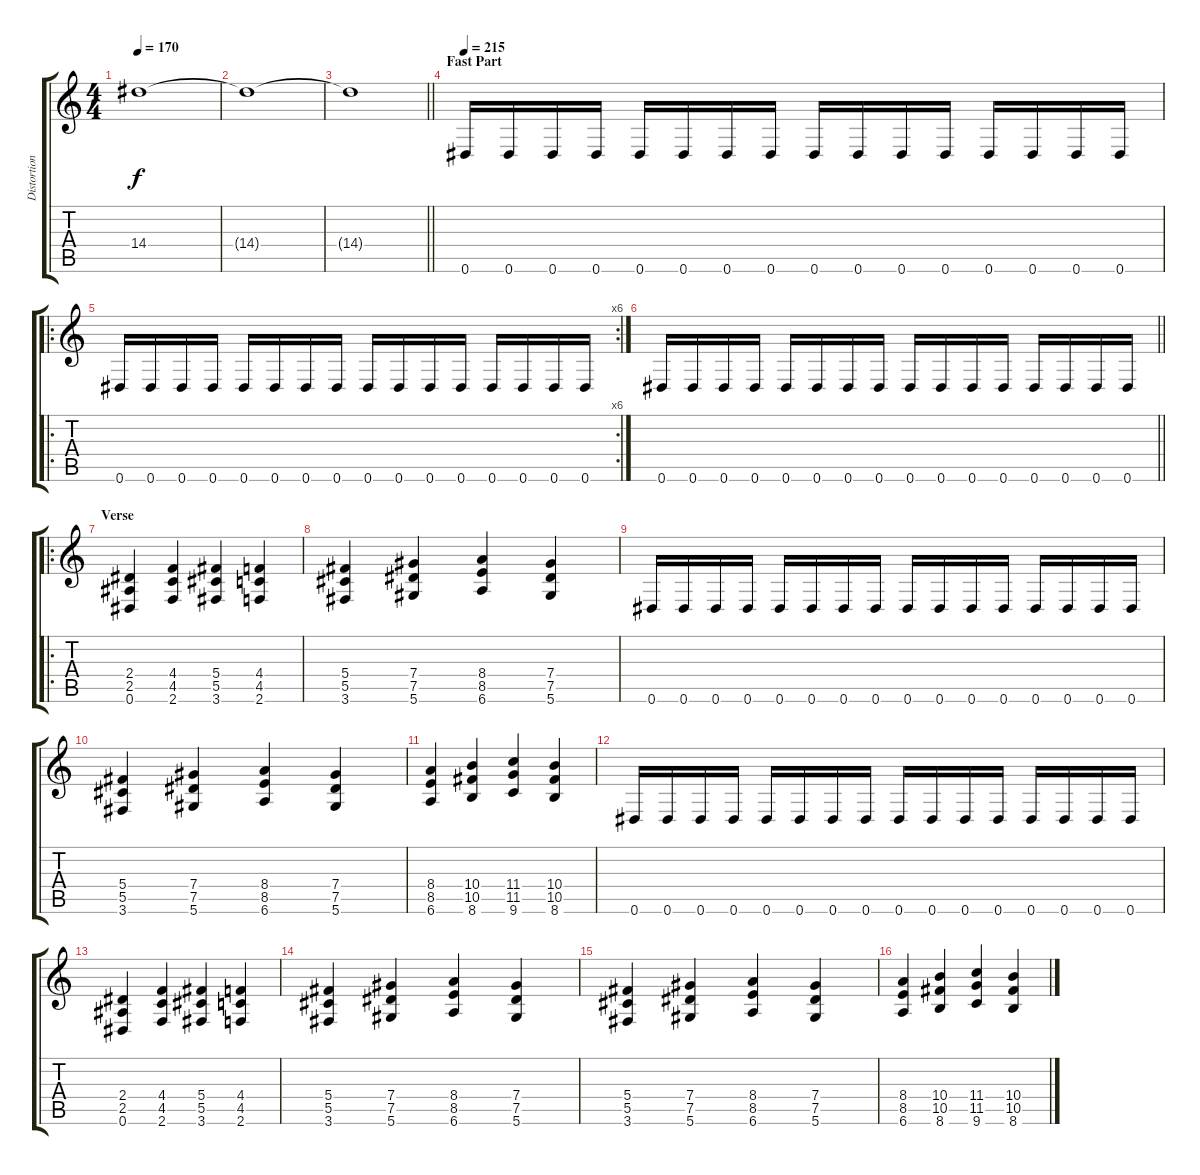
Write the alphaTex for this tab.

\track ("Distortion Guitar 1" "Distortion") {instrument distortionguitar}
\staff {score tabs}
\tuning (Eb4 Bb3 Gb3 Db3 Ab2 Eb2) {hide}
\ts (4 4)
\tempo 170
\clef g2
\ks c
14.4{t}.1{dy f} |
14.4{t}.1 |
\barLineRight lightlight
14.4{t}.1{volume 16} |
\section ("" "Fast Part")
\tempo 215
0.6.16 0.6.16 0.6.16 0.6.16 0.6.16 0.6.16 0.6.16 0.6.16 0.6.16 0.6.16 0.6.16 0.6.16 0.6.16 0.6.16 0.6.16 0.6.16 |
\ro
\rc 6
0.6.16 0.6.16 0.6.16 0.6.16 0.6.16 0.6.16 0.6.16 0.6.16 0.6.16 0.6.16 0.6.16 0.6.16 0.6.16 0.6.16 0.6.16 0.6.16 |
\barLineRight lightlight
0.6.16 0.6.16 0.6.16 0.6.16 0.6.16 0.6.16 0.6.16 0.6.16 0.6.16 0.6.16 0.6.16 0.6.16 0.6.16 0.6.16 0.6.16 0.6.16 |
\ro
\section ("" "Verse")
(2.4 2.5 0.6).4 (4.4 4.5 2.6).4 (5.4 5.5 3.6).4 (4.4 4.5 2.6).4 |
(5.4 5.5 3.6).4 (7.4 7.5 5.6).4 (8.4 8.5 6.6).4 (7.4 7.5 5.6).4 |
0.6.16 0.6.16 0.6.16 0.6.16 0.6.16 0.6.16 0.6.16 0.6.16 0.6.16 0.6.16 0.6.16 0.6.16 0.6.16 0.6.16 0.6.16 0.6.16 |
(5.4 5.5 3.6).4 (7.4 7.5 5.6).4 (8.4 8.5 6.6).4 (7.4 7.5 5.6).4 |
(8.4 8.5 6.6).4 (10.4 10.5 8.6).4 (11.4 11.5 9.6).4 (10.4 10.5 8.6).4 |
0.6.16 0.6.16 0.6.16 0.6.16 0.6.16 0.6.16 0.6.16 0.6.16 0.6.16 0.6.16 0.6.16 0.6.16 0.6.16 0.6.16 0.6.16 0.6.16 |
(2.4 2.5 0.6).4 (4.4 4.5 2.6).4 (5.4 5.5 3.6).4 (4.4 4.5 2.6).4 |
(5.4 5.5 3.6).4 (7.4 7.5 5.6).4 (8.4 8.5 6.6).4 (7.4 7.5 5.6).4 |
(5.4 5.5 3.6).4 (7.4 7.5 5.6).4 (8.4 8.5 6.6).4 (7.4 7.5 5.6).4 |
(8.4 8.5 6.6).4 (10.4 10.5 8.6).4 (11.4 11.5 9.6).4 (10.4 10.5 8.6).4
